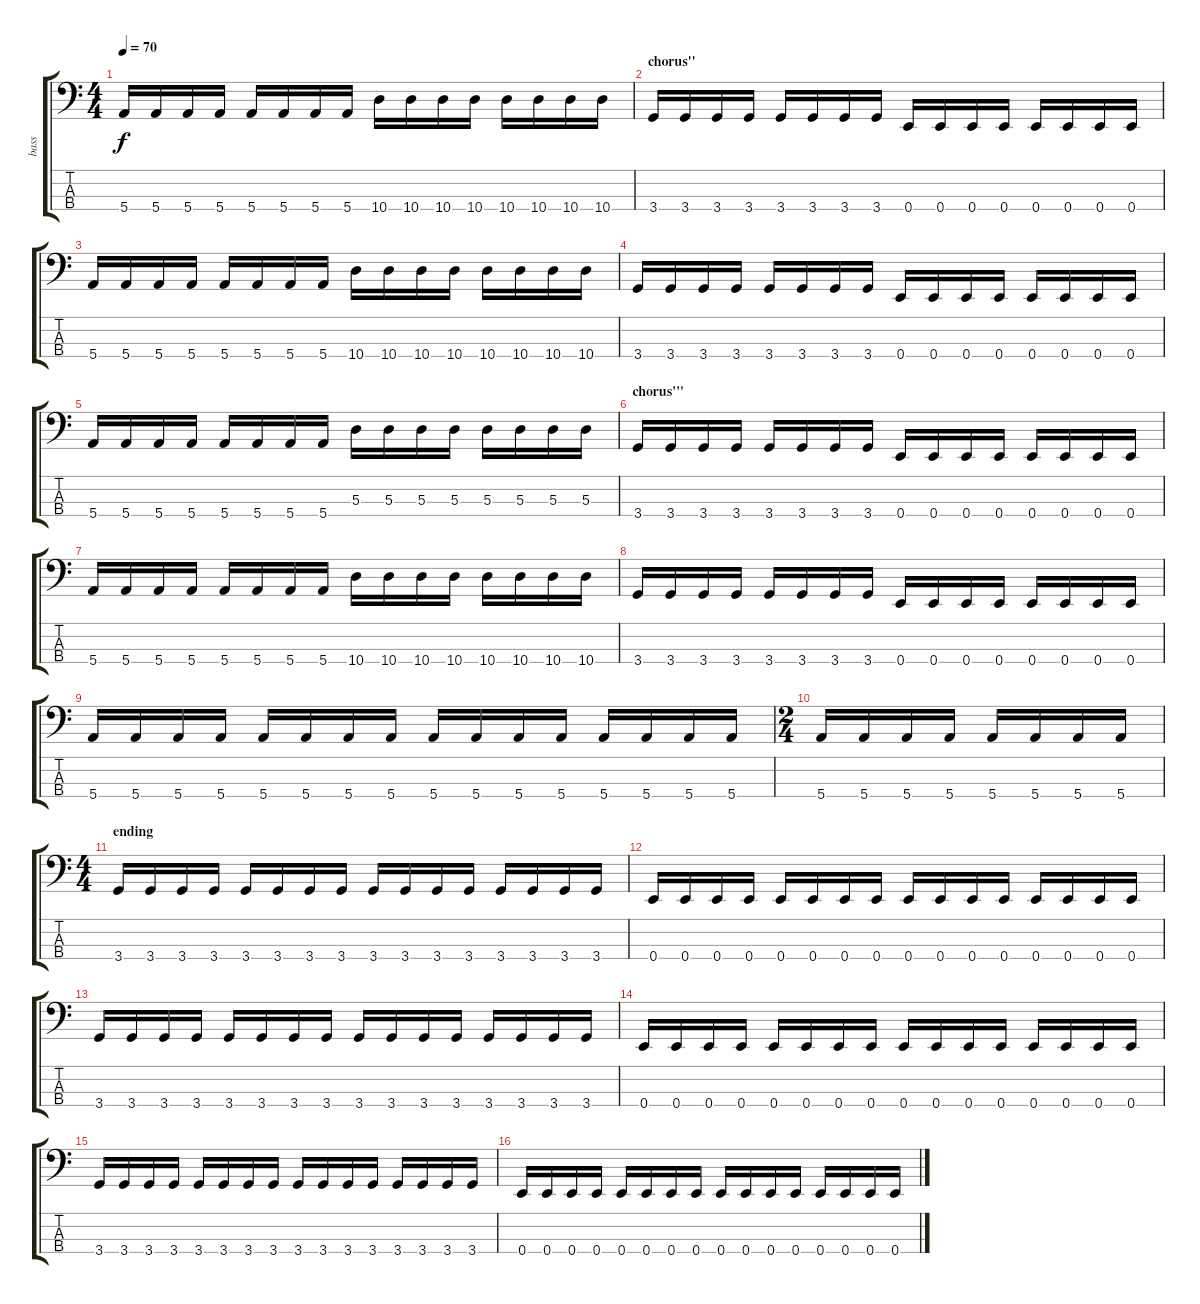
\track ("bass" "bass") {instrument electricbassfinger}
\staff {score tabs}
\tuning (G2 D2 A1 E1) {hide}
\ts (4 4)
\tempo 70
\clef f4
\ks c
5.4.16{dy f} 5.4.16 5.4.16 5.4.16 5.4.16 5.4.16 5.4.16 5.4.16 10.4.16 10.4.16 10.4.16 10.4.16 10.4.16 10.4.16 10.4.16 10.4.16 |
\section ("" "chorus''")
3.4.16 3.4.16 3.4.16 3.4.16 3.4.16 3.4.16 3.4.16 3.4.16 0.4.16 0.4.16 0.4.16 0.4.16 0.4.16 0.4.16 0.4.16 0.4.16 |
5.4.16 5.4.16 5.4.16 5.4.16 5.4.16 5.4.16 5.4.16 5.4.16 10.4.16 10.4.16 10.4.16 10.4.16 10.4.16 10.4.16 10.4.16 10.4.16 |
3.4.16 3.4.16 3.4.16 3.4.16 3.4.16 3.4.16 3.4.16 3.4.16 0.4.16 0.4.16 0.4.16 0.4.16 0.4.16 0.4.16 0.4.16 0.4.16 |
5.4.16 5.4.16 5.4.16 5.4.16 5.4.16 5.4.16 5.4.16 5.4.16 5.3.16 5.3.16 5.3.16 5.3.16 5.3.16 5.3.16 5.3.16 5.3.16 |
\section ("" "chorus'''")
3.4.16 3.4.16 3.4.16 3.4.16 3.4.16 3.4.16 3.4.16 3.4.16 0.4.16 0.4.16 0.4.16 0.4.16 0.4.16 0.4.16 0.4.16 0.4.16 |
5.4.16 5.4.16 5.4.16 5.4.16 5.4.16 5.4.16 5.4.16 5.4.16 10.4.16 10.4.16 10.4.16 10.4.16 10.4.16 10.4.16 10.4.16 10.4.16 |
3.4.16 3.4.16 3.4.16 3.4.16 3.4.16 3.4.16 3.4.16 3.4.16 0.4.16 0.4.16 0.4.16 0.4.16 0.4.16 0.4.16 0.4.16 0.4.16 |
5.4.16 5.4.16 5.4.16 5.4.16 5.4.16 5.4.16 5.4.16 5.4.16 5.4.16 5.4.16 5.4.16 5.4.16 5.4.16 5.4.16 5.4.16 5.4.16 |
\ts (2 4)
5.4.16 5.4.16 5.4.16 5.4.16 5.4.16 5.4.16 5.4.16 5.4.16 |
\ts (4 4)
\section ("" "ending")
3.4.16 3.4.16 3.4.16 3.4.16 3.4.16 3.4.16 3.4.16 3.4.16 3.4.16 3.4.16 3.4.16 3.4.16 3.4.16 3.4.16 3.4.16 3.4.16 |
0.4.16 0.4.16 0.4.16 0.4.16 0.4.16 0.4.16 0.4.16 0.4.16 0.4.16 0.4.16 0.4.16 0.4.16 0.4.16 0.4.16 0.4.16 0.4.16 |
3.4.16 3.4.16 3.4.16 3.4.16 3.4.16 3.4.16 3.4.16 3.4.16 3.4.16 3.4.16 3.4.16 3.4.16 3.4.16 3.4.16 3.4.16 3.4.16 |
0.4.16 0.4.16 0.4.16 0.4.16 0.4.16 0.4.16 0.4.16 0.4.16 0.4.16 0.4.16 0.4.16 0.4.16 0.4.16 0.4.16 0.4.16 0.4.16 |
3.4.16 3.4.16 3.4.16 3.4.16 3.4.16 3.4.16 3.4.16 3.4.16 3.4.16 3.4.16 3.4.16 3.4.16 3.4.16 3.4.16 3.4.16 3.4.16 |
0.4.16 0.4.16 0.4.16 0.4.16 0.4.16 0.4.16 0.4.16 0.4.16 0.4.16 0.4.16 0.4.16 0.4.16 0.4.16 0.4.16 0.4.16 0.4.16
